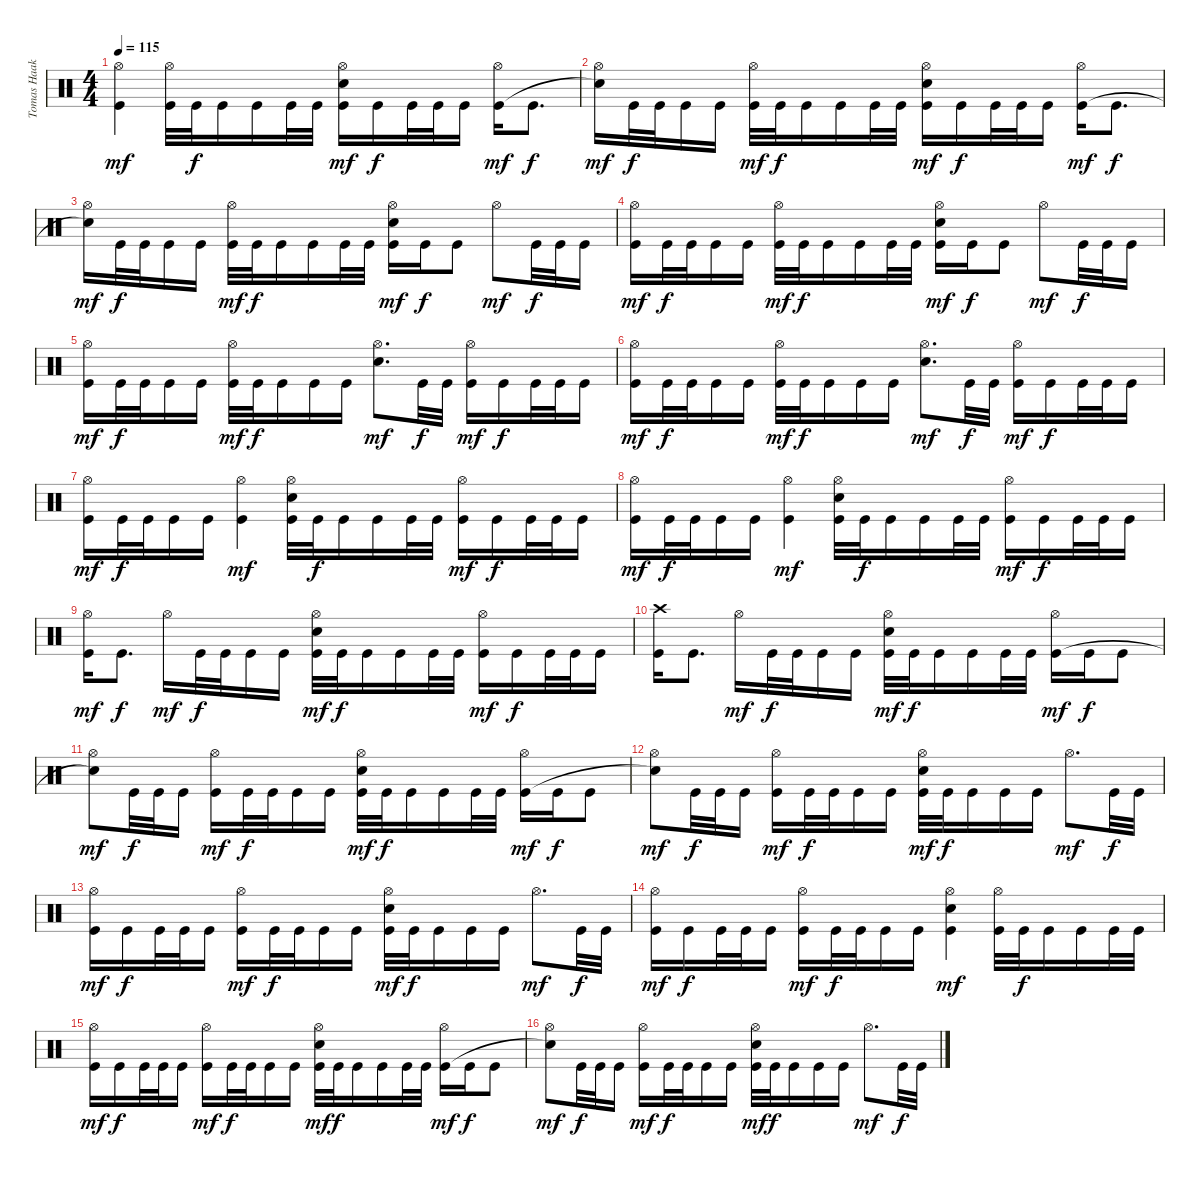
\track ("Tomas Haake" "Tomas Haak") {instrument percussion}
\staff {score}
\articulation defaults
\ts (4 4)
\tempo 115
\clef neutral
\ks c
("Hi-Hat (open)" "Kick (hit)").4{dy mf} ("Hi-Hat (open)" "Kick (hit)").32 "Kick (hit)".32{dy f} "Kick (hit)".16 "Kick (hit)".16 "Kick (hit)".32 "Kick (hit)".32 ("Hi-Hat (open)" "Snare (hit) 2" "Kick (hit)").16{dy mf} "Kick (hit)".16{dy f} "Kick (hit)".32 "Kick (hit)".32 "Kick (hit)".16 ("Hi-Hat (open)" "Kick (hit)").16{dy mf} "Kick (hit)".8{d dy f} |
("Hi-Hat (open)" "Snare (hit)"{t}).16{dy mf} "Kick (hit)".32{dy f} "Kick (hit)".32 "Kick (hit)".16 "Kick (hit)".16 ("Hi-Hat (open)" "Kick (hit)").32{dy mf} "Kick (hit)".32{dy f} "Kick (hit)".16 "Kick (hit)".16 "Kick (hit)".32 "Kick (hit)".32 ("Hi-Hat (open)" "Snare (hit) 2" "Kick (hit)").16{dy mf} "Kick (hit)".16{dy f} "Kick (hit)".32 "Kick (hit)".32 "Kick (hit)".16 ("Hi-Hat (open)" "Kick (hit)").16{dy mf} "Kick (hit)".8{d dy f} |
("Hi-Hat (open)" "Snare (hit)"{t}).16{dy mf} "Kick (hit)".32{dy f} "Kick (hit)".32 "Kick (hit)".16 "Kick (hit)".16 ("Hi-Hat (open)" "Kick (hit)").32{dy mf} "Kick (hit)".32{dy f} "Kick (hit)".16 "Kick (hit)".16 "Kick (hit)".32 "Kick (hit)".32 ("Hi-Hat (open)" "Snare (hit) 2" "Kick (hit)").16{dy mf} "Kick (hit)".16{dy f} "Kick (hit)".8 "Hi-Hat (open)".8{dy mf} "Kick (hit)".32{dy f} "Kick (hit)".32 "Kick (hit)".16 |
("Hi-Hat (open)" "Kick (hit)").16{dy mf} "Kick (hit)".32{dy f} "Kick (hit)".32 "Kick (hit)".16 "Kick (hit)".16 ("Hi-Hat (open)" "Kick (hit)").32{dy mf} "Kick (hit)".32{dy f} "Kick (hit)".16 "Kick (hit)".16 "Kick (hit)".32 "Kick (hit)".32 ("Hi-Hat (open)" "Snare (hit) 2" "Kick (hit)").16{dy mf} "Kick (hit)".16{dy f} "Kick (hit)".8 "Hi-Hat (open)".8{dy mf} "Kick (hit)".32{dy f} "Kick (hit)".32 "Kick (hit)".16 |
("Hi-Hat (open)" "Kick (hit)").16{dy mf} "Kick (hit)".32{dy f} "Kick (hit)".32 "Kick (hit)".16 "Kick (hit)".16 ("Hi-Hat (open)" "Kick (hit)").32{dy mf} "Kick (hit)".32{dy f} "Kick (hit)".16 "Kick (hit)".16 "Kick (hit)".16 ("Hi-Hat (open)" "Snare (hit) 2").8{d dy mf} "Kick (hit)".32{dy f} "Kick (hit)".32 ("Hi-Hat (open)" "Kick (hit)").16{dy mf} "Kick (hit)".16{dy f} "Kick (hit)".32 "Kick (hit)".32 "Kick (hit)".16 |
("Hi-Hat (open)" "Kick (hit)").16{dy mf} "Kick (hit)".32{dy f} "Kick (hit)".32 "Kick (hit)".16 "Kick (hit)".16 ("Hi-Hat (open)" "Kick (hit)").32{dy mf} "Kick (hit)".32{dy f} "Kick (hit)".16 "Kick (hit)".16 "Kick (hit)".16 ("Hi-Hat (open)" "Snare (hit) 2").8{d dy mf} "Kick (hit)".32{dy f} "Kick (hit)".32 ("Hi-Hat (open)" "Kick (hit)").16{dy mf} "Kick (hit)".16{dy f} "Kick (hit)".32 "Kick (hit)".32 "Kick (hit)".16 |
("Hi-Hat (open)" "Kick (hit)").16{dy mf} "Kick (hit)".32{dy f} "Kick (hit)".32 "Kick (hit)".16 "Kick (hit)".16 ("Hi-Hat (open)" "Kick (hit)").4{dy mf} ("Hi-Hat (open)" "Snare (hit) 2" "Kick (hit)").32 "Kick (hit)".32{dy f} "Kick (hit)".16 "Kick (hit)".16 "Kick (hit)".32 "Kick (hit)".32 ("Hi-Hat (open)" "Kick (hit)").16{dy mf} "Kick (hit)".16{dy f} "Kick (hit)".32 "Kick (hit)".32 "Kick (hit)".16 |
("Hi-Hat (open)" "Kick (hit)").16{dy mf} "Kick (hit)".32{dy f} "Kick (hit)".32 "Kick (hit)".16 "Kick (hit)".16 ("Hi-Hat (open)" "Kick (hit)").4{dy mf} ("Hi-Hat (open)" "Snare (hit) 2" "Kick (hit)").32 "Kick (hit)".32{dy f} "Kick (hit)".16 "Kick (hit)".16 "Kick (hit)".32 "Kick (hit)".32 ("Hi-Hat (open)" "Kick (hit)").16{dy mf} "Kick (hit)".16{dy f} "Kick (hit)".32 "Kick (hit)".32 "Kick (hit)".16 |
("Hi-Hat (open)" "Kick (hit)").16{dy mf} "Kick (hit)".8{d dy f} "Hi-Hat (open)".16{dy mf} "Kick (hit)".32{dy f} "Kick (hit)".32 "Kick (hit)".16 "Kick (hit)".16 ("Hi-Hat (open)" "Snare (hit) 2" "Kick (hit)").32{dy mf} "Kick (hit)".32{dy f} "Kick (hit)".16 "Kick (hit)".16 "Kick (hit)".32 "Kick (hit)".32 ("Hi-Hat (open)" "Kick (hit)").16{dy mf} "Kick (hit)".16{dy f} "Kick (hit)".32 "Kick (hit)".32 "Kick (hit)".16 |
("Crash high (hit)" "Kick (hit)").16 "Kick (hit)".8{d} "Hi-Hat (open)".16{dy mf} "Kick (hit)".32{dy f} "Kick (hit)".32 "Kick (hit)".16 "Kick (hit)".16 ("Hi-Hat (open)" "Snare (hit) 2" "Kick (hit)").32{dy mf} "Kick (hit)".32{dy f} "Kick (hit)".16 "Kick (hit)".16 "Kick (hit)".32 "Kick (hit)".32 ("Hi-Hat (open)" "Kick (hit)").16{dy mf} "Kick (hit)".16{dy f} "Kick (hit)".8 |
("Hi-Hat (open)" "Snare (hit)"{t}).8{dy mf} "Kick (hit)".32{dy f} "Kick (hit)".32 "Kick (hit)".16 ("Hi-Hat (open)" "Kick (hit)").16{dy mf} "Kick (hit)".32{dy f} "Kick (hit)".32 "Kick (hit)".16 "Kick (hit)".16 ("Hi-Hat (open)" "Snare (hit) 2" "Kick (hit)").32{dy mf} "Kick (hit)".32{dy f} "Kick (hit)".16 "Kick (hit)".16 "Kick (hit)".32 "Kick (hit)".32 ("Hi-Hat (open)" "Kick (hit)").16{dy mf} "Kick (hit)".16{dy f} "Kick (hit)".8 |
("Hi-Hat (open)" "Snare (hit)"{t}).8{dy mf} "Kick (hit)".32{dy f} "Kick (hit)".32 "Kick (hit)".16 ("Hi-Hat (open)" "Kick (hit)").16{dy mf} "Kick (hit)".32{dy f} "Kick (hit)".32 "Kick (hit)".16 "Kick (hit)".16 ("Hi-Hat (open)" "Snare (hit) 2" "Kick (hit)").32{dy mf} "Kick (hit)".32{dy f} "Kick (hit)".16 "Kick (hit)".16 "Kick (hit)".16 "Hi-Hat (open)".8{d dy mf} "Kick (hit)".32{dy f} "Kick (hit)".32 |
("Hi-Hat (open)" "Kick (hit)").16{dy mf} "Kick (hit)".16{dy f} "Kick (hit)".32 "Kick (hit)".32 "Kick (hit)".16 ("Hi-Hat (open)" "Kick (hit)").16{dy mf} "Kick (hit)".32{dy f} "Kick (hit)".32 "Kick (hit)".16 "Kick (hit)".16 ("Hi-Hat (open)" "Snare (hit) 2" "Kick (hit)").32{dy mf} "Kick (hit)".32{dy f} "Kick (hit)".16 "Kick (hit)".16 "Kick (hit)".16 "Hi-Hat (open)".8{d dy mf} "Kick (hit)".32{dy f} "Kick (hit)".32 |
("Hi-Hat (open)" "Kick (hit)").16{dy mf} "Kick (hit)".16{dy f} "Kick (hit)".32 "Kick (hit)".32 "Kick (hit)".16 ("Hi-Hat (open)" "Kick (hit)").16{dy mf} "Kick (hit)".32{dy f} "Kick (hit)".32 "Kick (hit)".16 "Kick (hit)".16 ("Hi-Hat (open)" "Snare (hit) 2" "Kick (hit)").4{dy mf} ("Hi-Hat (open)" "Kick (hit)").32 "Kick (hit)".32{dy f} "Kick (hit)".16 "Kick (hit)".16 "Kick (hit)".32 "Kick (hit)".32 |
("Hi-Hat (open)" "Kick (hit)").16{dy mf} "Kick (hit)".16{dy f} "Kick (hit)".32 "Kick (hit)".32 "Kick (hit)".16 ("Hi-Hat (open)" "Kick (hit)").16{dy mf} "Kick (hit)".32{dy f} "Kick (hit)".32 "Kick (hit)".16 "Kick (hit)".16 ("Hi-Hat (open)" "Snare (hit) 2" "Kick (hit)").32{dy mf} "Kick (hit)".32{dy f} "Kick (hit)".16 "Kick (hit)".16 "Kick (hit)".32 "Kick (hit)".32 ("Hi-Hat (open)" "Kick (hit)").16{dy mf} "Kick (hit)".16{dy f} "Kick (hit)".8 |
("Hi-Hat (open)" "Snare (hit)"{t}).8{dy mf} "Kick (hit)".32{dy f} "Kick (hit)".32 "Kick (hit)".16 ("Hi-Hat (open)" "Kick (hit)").16{dy mf} "Kick (hit)".32{dy f} "Kick (hit)".32 "Kick (hit)".16 "Kick (hit)".16 ("Hi-Hat (open)" "Snare (hit) 2" "Kick (hit)").32{dy mf} "Kick (hit)".32{dy f} "Kick (hit)".16 "Kick (hit)".16 "Kick (hit)".16 "Hi-Hat (open)".8{d dy mf} "Kick (hit)".32{dy f} "Kick (hit)".32
